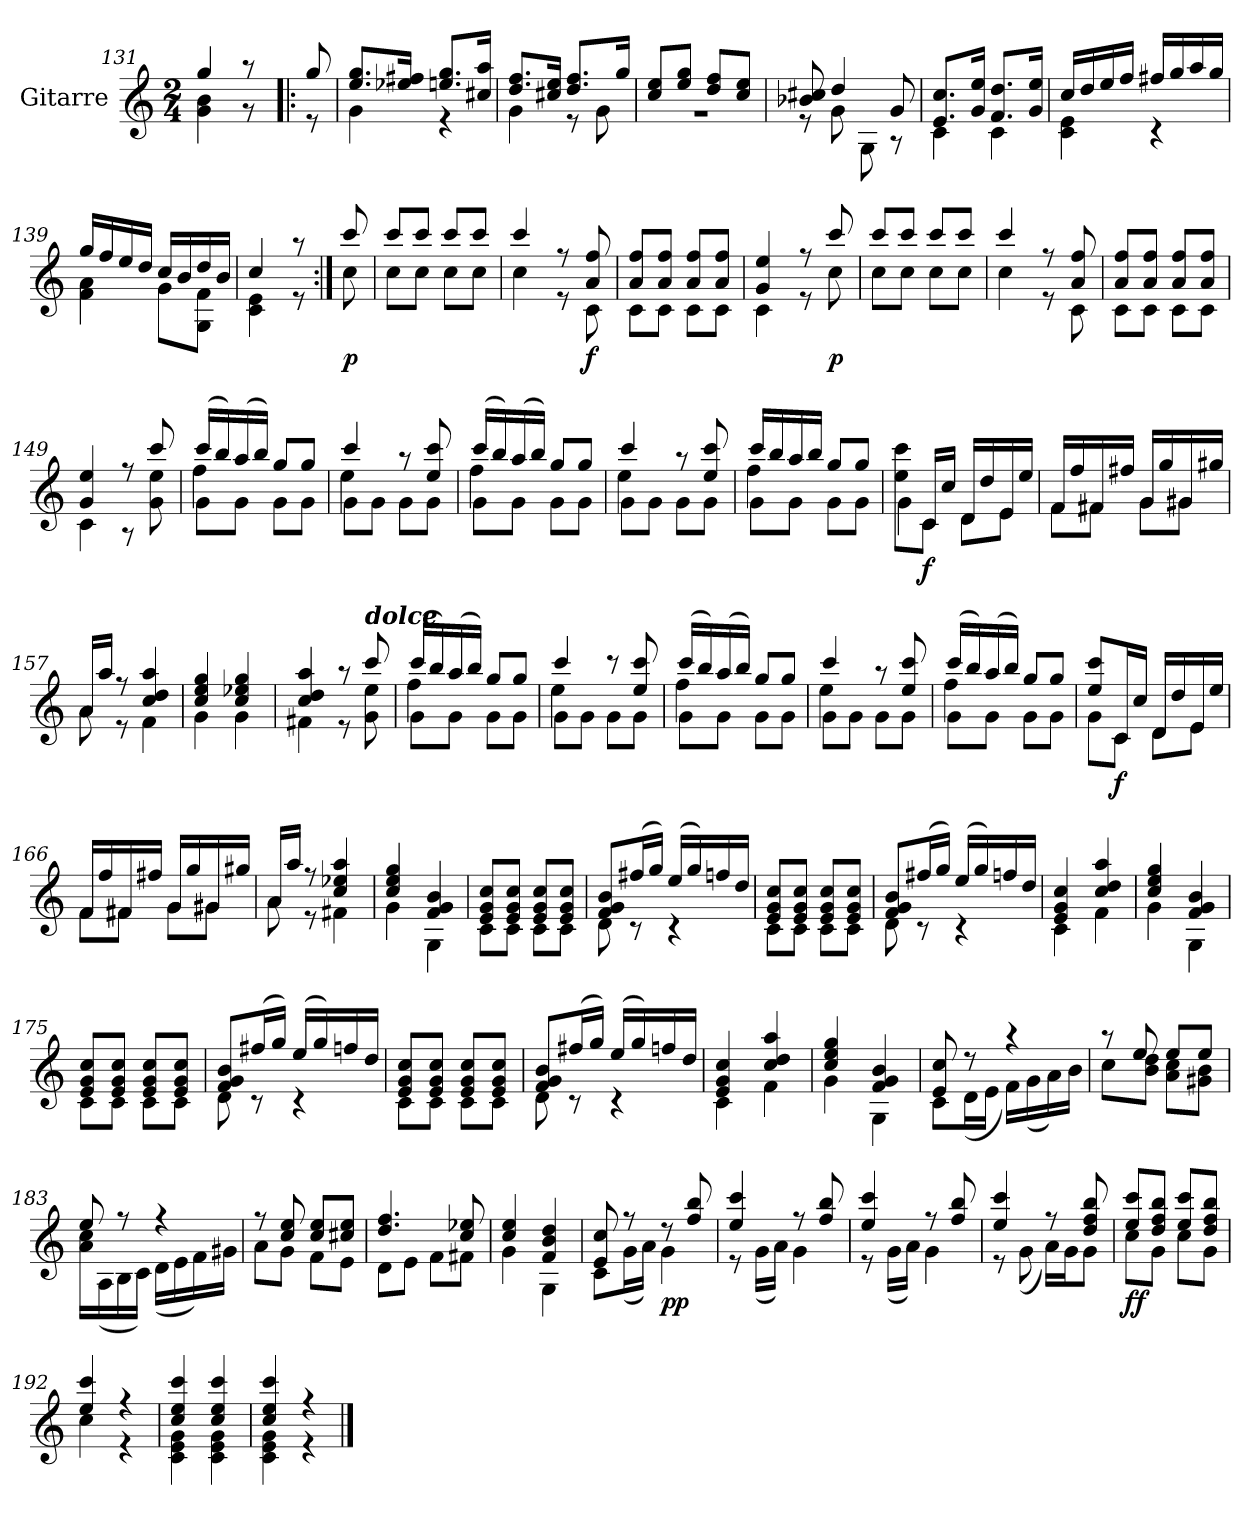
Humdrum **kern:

**kern	**dynam
*part1	*part1
*staff1	*staff1
*I"Gitarre	*
*clefG2	*
*k[]	*
*M2/4	*
=131	=131
*^	*
4gg/	4g\ 4b\	.
8r	8r	.
!!LO:LB:g=z	!!
=132!|:	=132!|:	=132!|:
8gg/	8r	.
=133	=133	=133
8.ee/ 8.gg/L	4g\	.
16ee-X/ 16ff#X/Jk	.	.
8.een/ 8.gg/L	4r	.
16cc#X/ 16aa/Jk	.	.
=134	=134	=134
8.dd/ 8.ff/L	4g\	.
16cc#X/ 16ee/Jk	.	.
8.dd/ 8.ff/L	8r	.
.	8g\	.
16gg/Jk	.	.
=135	=135	=135
8cc/ 8ee/L	2r	.
8ee/ 8gg/J	.	.
8dd/ 8ff/L	.	.
8cc/ 8ee/J	.	.
!!LO:LB:g=z	!!
=136	=136	=136
8b-X/ 8cc#X/	8r	.
4dd/	8g\	.
.	8G\	.
8g/	8r	.
=137	=137	=137
8.e/ 8.cc/L	4c\	.
16g/ 16ee/Jk	.	.
8.f/ 8.dd/L	4c\	.
16g/ 16ee/Jk	.	.
=138	=138	=138
16cc/LL	4c\ 4e\	.
16dd/	.	.
16ee/	.	.
16ff/JJ	.	.
16ff#X/LL	4r	.
16gg/	.	.
16aa/	.	.
16gg/JJ	.	.
=139	=139	=139
16gg/LL	4f\ 4a\	.
16ff/	.	.
16ee/	.	.
16dd/JJ	.	.
16cc/LL	8g\L	.
16b/	.	.
16dd/	8G\ 8f\J	.
16b/JJ	.	.
!!LO:LB:g=z	!!
=140	=140	=140
4cc/	4c\ 4e\	.
8r	8r	.
=141:|!	=141:|!	=141:|!
!	!	!LO:DY:b
8ccc/	8cc\	p
=142	=142	=142
8ccc/L	8cc\L	.
8ccc/J	8cc\J	.
8ccc/L	8cc\L	.
8ccc/J	8cc\J	.
=143	=143	=143
4ccc/	4cc\	.
8r	8r	.
!	!	!LO:DY:b
8a/ 8ff/	8c\	f
=144	=144	=144
8a/ 8ff/L	8c\L	.
8a/ 8ff/J	8c\J	.
8a/ 8ff/L	8c\L	.
8a/ 8ff/J	8c\J	.
!!LO:LB:g=z	!!
=145	=145	=145
4g/ 4ee/	4c\	.
8r	8r	.
!	!	!LO:DY:b
8ccc/	8cc\	p
=146	=146	=146
8ccc/L	8cc\L	.
8ccc/J	8cc\J	.
8ccc/L	8cc\L	.
8ccc/J	8cc\J	.
=147	=147	=147
4ccc/	4cc\	.
8r	8r	.
8a/ 8ff/	8c\	.
=148	=148	=148
8a/ 8ff/L	8c\L	.
8a/ 8ff/J	8c\J	.
8a/ 8ff/L	8c\L	.
8a/ 8ff/J	8c\J	.
=149	=149	=149
*	*^	*
4g/ 4ee/	4c\	4.ryy	.
8r	8r	.	.
8ccc/	8ryy	8g\ 8ee\	.
!!LO:LB:g=z	!!	!!
=150	=150	=150	=150
(16ccc/LL	8g\L	4ff\	.
16bb/)	.	.	.
(16aa/	8g\J	.	.
16bb/JJ)	.	.	.
4ryy	8g\L	8gg/L	.
.	8g\J	8gg/J	.
=151	=151	=151	=151
4ccc/	8g\L	4ee\	.
.	8g\J	.	.
8r	8g\L	4ryy	.
8ee/ 8ccc/	8g\J	.	.
=152	=152	=152	=152
(16ccc/LL	8g\L	4ff\	.
16bb/)	.	.	.
(16aa/	8g\J	.	.
16bb/JJ)	.	.	.
4ryy	8g\L	8gg/L	.
.	8g\J	8gg/J	.
=153	=153	=153	=153
4ccc/	8g\L	4ee\	.
.	8g\J	.	.
8r	8g\L	4ryy	.
8ee/ 8ccc/	8g\J	.	.
!!LO:LB:g=z	!!	!!
=154	=154	=154	=154
16ccc/LL	8g\L	4ff\	.
16bb/	.	.	.
16aa/	8g\J	.	.
16bb/JJ	.	.	.
4ryy	8g\L	8gg/L	.
.	8g\J	8gg/J	.
=155	=155	=155	=155
8ryy	8ee\ 8ccc\L	4g\	.
!	!	!	!LO:DY:b
16c/LL	8c\J	.	f
16cc/JJ	.	.	.
16d/LL	8d\L	4ryy	.
16dd/	.	.	.
16e/	8e\J	.	.
16ee/JJ	.	.	.
*	*v	*v	*
=156	=156	=156
16f/LL	8f\L	.
16ff/	.	.
16f#X/	8f#\J	.
16ff#X/JJ	.	.
16g/LL	8g\L	.
16gg/	.	.
16g#X/	8g#\J	.
16gg#X/JJ	.	.
!!LO:LB:g=z	!!
=157	=157	=157
16a/LL	8a\	.
16aa/JJ	.	.
8r	8r	.
4cc/ 4dd/ 4aa/	4f\	.
=158	=158	=158
4cc/ 4ee/ 4gg/	4g\	.
4cc/ 4ee-X/ 4gg/	4g\	.
=159	=159	=159
*	*^	*
4cc/ 4dd/ 4aa/	4f#X\	4.ryy	.
8r	8r	.	.
!LO:TX:a:Bi:t=dolce	!	!	!
8ccc/	8ryy	8g\ 8ee\	.
=160	=160	=160	=160
(16ccc/LL	8g\L	4ff\	.
16bb/)	.	.	.
(16aa/	8g\J	.	.
16bb/JJ)	.	.	.
8gg/L	8g\L	4ryy	.
8gg/J	8g\J	.	.
!!LO:LB:g=z	!!	!!
=161	=161	=161	=161
4ccc/	8g\L	4ee\	.
.	8g\J	.	.
8r	8g\L	8ryy	.
8ryy	8g\J	8ee/ 8ccc/	.
=162	=162	=162	=162
(16ccc/LL	8g\L	4ff\	.
16bb/)	.	.	.
(16aa/	8g\J	.	.
16bb/JJ)	.	.	.
4ryy	8g\L	8gg/L	.
.	8g\J	8gg/J	.
=163	=163	=163	=163
4ccc/	8g\L	4ee\	.
.	8g\J	.	.
8r	8g\L	4ryy	.
8ee/ 8ccc/	8g\J	.	.
=164	=164	=164	=164
(16ccc/LL	8g\L	4ff\	.
16bb/)	.	.	.
(16aa/	8g\J	.	.
16bb/JJ)	.	.	.
4ryy	8g\L	8gg/L	.
.	8g\J	8gg/J	.
*	*v	*v	*
!!LO:LB:g=z
=165	=165	=165
8ee/ 8ccc/L	8g\L	.
!	!	!LO:DY:b
16c/L	8c\J	f
16cc/JJ	.	.
16d/LL	8d\L	.
16dd/	.	.
16e/	8e\J	.
16ee/JJ	.	.
=166	=166	=166
16f/LL	8f\L	.
16ff/	.	.
16f#X/	8f#\J	.
16ff#X/JJ	.	.
16g/LL	8g\L	.
16gg/	.	.
16g#X/	8g#\J	.
16gg#X/JJ	.	.
=167	=167	=167
16a/LL	8a\	.
16aa/JJ	.	.
8r	8r	.
4cc/ 4ee-X/ 4aa/	4f#X\	.
=168	=168	=168
4cc/ 4ee/ 4gg/	4g\	.
4f/ 4g/ 4b/	4G\	.
!!LO:PB:g=z	!!
=169	=169	=169
8e/ 8g/ 8cc/L	8c\L	.
8e/ 8g/ 8cc/J	8c\J	.
8e/ 8g/ 8cc/L	8c\L	.
8e/ 8g/ 8cc/J	8c\J	.
=170	=170	=170
8f/ 8g/ 8b/L	8d\	.
(16ff#X/L	8r	.
16gg/JJ)	.	.
(16ee/LL	4r	.
16gg/)	.	.
16ffn/	.	.
16dd/JJ	.	.
=171	=171	=171
8e/ 8g/ 8cc/L	8c\L	.
8e/ 8g/ 8cc/J	8c\J	.
8e/ 8g/ 8cc/L	8c\L	.
8e/ 8g/ 8cc/J	8c\J	.
!!LO:LB:g=z	!!
=172	=172	=172
8f/ 8g/ 8b/L	8d\	.
(16ff#X/L	8r	.
16gg/JJ)	.	.
(16ee/LL	4r	.
16gg/)	.	.
16ffn/	.	.
16dd/JJ	.	.
=173	=173	=173
4e/ 4g/ 4cc/	4c\	.
4cc/ 4dd/ 4aa/	4f\	.
=174	=174	=174
4cc/ 4ee/ 4gg/	4g\	.
4f/ 4g/ 4b/	4G\	.
=175	=175	=175
8e/ 8g/ 8cc/L	8c\L	.
8e/ 8g/ 8cc/J	8c\J	.
8e/ 8g/ 8cc/L	8c\L	.
8e/ 8g/ 8cc/J	8c\J	.
!!LO:LB:g=z	!!
=176	=176	=176
8f/ 8g/ 8b/L	8d\	.
(16ff#X/L	8r	.
16gg/JJ)	.	.
(16ee/LL	4r	.
16gg/)	.	.
16ffn/	.	.
16dd/JJ	.	.
=177	=177	=177
8e/ 8g/ 8cc/L	8c\L	.
8e/ 8g/ 8cc/J	8c\J	.
8e/ 8g/ 8cc/L	8c\L	.
8e/ 8g/ 8cc/J	8c\J	.
=178	=178	=178
8f/ 8g/ 8b/L	8d\	.
(16ff#X/L	8r	.
16gg/JJ)	.	.
(16ee/LL	4r	.
16gg/)	.	.
16ffn/	.	.
16dd/JJ	.	.
!!LO:LB:g=z	!!
=179	=179	=179
4e/ 4g/ 4cc/	4c\	.
4cc/ 4dd/ 4aa/	4f\	.
=180	=180	=180
4cc/ 4ee/ 4gg/	4g\	.
4f/ 4g/ 4b/	4G\	.
=181	=181	=181
8e/ 8cc/	8c\L	.
8r	(16d\L	.
.	16e\JJ	.
4r	16f\LL)	.
.	(16g\	.
.	16a\)	.
.	16b\JJ	.
=182	=182	=182
8r	8cc\L	.
8ee/	8b\ 8dd\J	.
8ee/L	8a\ 8cc\L	.
8ee/J	8g#X\ 8b\J	.
!!LO:LB:g=z	!!
=183	=183	=183
8ee/	16a\ 16cc\LL	.
.	(16A\	.
8r	16B\	.
.	16c\JJ)	.
4r	(16d\LL	.
.	16e\	.
.	16f\)	.
.	16g#X\JJ	.
=184	=184	=184
8r	8a\L	.
8cc/ 8ee/	8g\J	.
8cc/ 8ee/L	8f\L	.
8cc#X/ 8ee/J	8e\J	.
=185	=185	=185
4.dd/ 4.ff/	8d\L	.
.	8e\J	.
.	8f\L	.
8cc/ 8ee-X/	8f#X\J	.
=186	=186	=186
4cc/ 4ee/	4g\	.
4f/ 4b/ 4dd/	4G\	.
!!LO:LB:g=z	!!
=187	=187	=187
8e/ 8cc/	8c\L	.
8r	(16g\L	.
.	16a\JJ)	.
!	!	!LO:DY:b
8r	4g\	pp
8ff/ 8bb/	.	.
=188	=188	=188
4ee/ 4ccc/	8r	.
.	(16g\LL	.
.	16a\JJ)	.
8r	4g\	.
8ff/ 8bb/	.	.
=189	=189	=189
4ee/ 4ccc/	8r	.
.	(16g\LL	.
.	16a\JJ)	.
8r	4g\	.
8ff/ 8bb/	.	.
=190	=190	=190
4ee/ 4ccc/	8r	.
.	(8g\	.
8r	16a\LL)	.
.	16g\J	.
8dd/ 8ff/ 8bb/	8g\J	.
!!LO:LB:g=z	!!
=191	=191	=191
!	!	!LO:DY:b
8ee/ 8ccc/L	8cc\L	ff
8dd/ 8ff/ 8bb/J	8g\J	.
8ee/ 8ccc/L	8cc\L	.
8dd/ 8ff/ 8bb/J	8g\J	.
=192	=192	=192
4ee/ 4ccc/	4cc\	.
4r	4r	.
=193	=193	=193
4cc/ 4ee/ 4ccc/	4c\ 4e\ 4g\	.
4cc/ 4ee/ 4ccc/	4c\ 4e\ 4g\	.
=194	=194	=194
4cc/ 4ee/ 4ccc/	4c\ 4e\ 4g\	.
4r	4r	.
*v	*v	*
==	==
*-	*-
